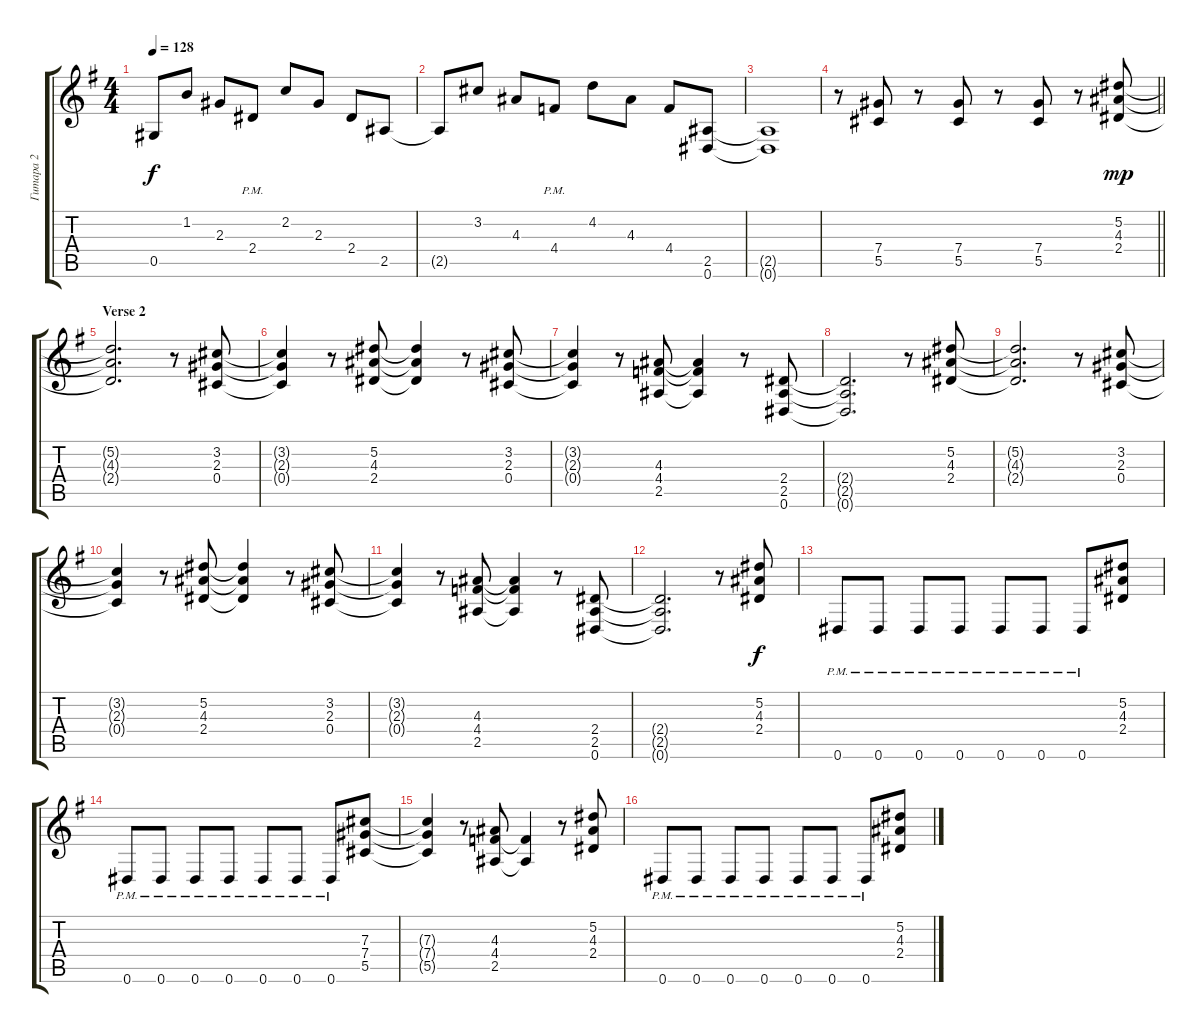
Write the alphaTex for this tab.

\track ("Гитара 2" "Гитара 2") {instrument distortionguitar}
\staff {score tabs}
\tuning (Eb4 Bb3 Gb3 Db3 Ab2 Eb2) {hide}
\ts (4 4)
\tempo 128
\clef g2
\ks eminor
0.5.8{dy f} 1.2.8 2.3.8 2.4{pm}.8 2.2.8 2.3.8 2.4.8 2.5.8 |
2.5{t}.8 3.2.8 4.3.8 4.4{pm}.8 4.2.8 4.3.8 4.4.8 (2.5 0.6).8 |
(2.5{t} 0.6{t}).1 |
\barLineRight lightlight
r.8 (7.4 5.5).8 r.8 (7.4 5.5).8 r.8 (7.4 5.5).8 r.8 (5.2 4.3 2.4).8{dy mp} |
\section ("" "Verse 2")
(5.2{t} 4.3{t} 2.4{t}).2{d} r.8 (3.2 2.3 0.4).8 |
(3.2{t} 2.3{t} 0.4{t}).4 r.8 (5.2 4.3 2.4).8 (5.2{t} 4.3{t} 2.4{t}).4 r.8 (3.2 2.3 0.4).8 |
(3.2{t} 2.3{t} 0.4{t}).4 r.8 (4.3 4.4 2.5).8 (4.3{t} 4.4{t} 2.5{t}).4 r.8 (2.4 2.5 0.6).8 |
(2.4{t} 2.5{t} 0.6{t}).2{d} r.8 (5.2 4.3 2.4).8 |
(5.2{t} 4.3{t} 2.4{t}).2{d} r.8 (3.2 2.3 0.4).8 |
(3.2{t} 2.3{t} 0.4{t}).4 r.8 (5.2 4.3 2.4).8 (5.2{t} 4.3{t} 2.4{t}).4 r.8 (3.2 2.3 0.4).8 |
(3.2{t} 2.3{t} 0.4{t}).4 r.8 (4.3 4.4 2.5).8 (4.3{t} 4.4{t} 2.5{t}).4 r.8 (2.4 2.5 0.6).8 |
(2.4{t} 2.5{t} 0.6{t}).2{d} r.8 (5.2 4.3 2.4).8{dy f} |
0.6{pm}.8 0.6{pm}.8 0.6{pm}.8 0.6{pm}.8 0.6{pm}.8 0.6{pm}.8 0.6{pm}.8 (5.2 4.3 2.4).8 |
0.6{pm}.8 0.6{pm}.8 0.6{pm}.8 0.6{pm}.8 0.6{pm}.8 0.6{pm}.8 0.6{pm}.8 (7.3 7.4 5.5).8 |
(7.3{t} 7.4{t} 5.5{t}).4 r.8 (4.3 4.4 2.5).8 (4.4{t} 2.5{t}).4 r.8 (5.2 4.3 2.4).8 |
0.6{pm}.8 0.6{pm}.8 0.6{pm}.8 0.6{pm}.8 0.6{pm}.8 0.6{pm}.8 0.6{pm}.8 (5.2 4.3 2.4).8
